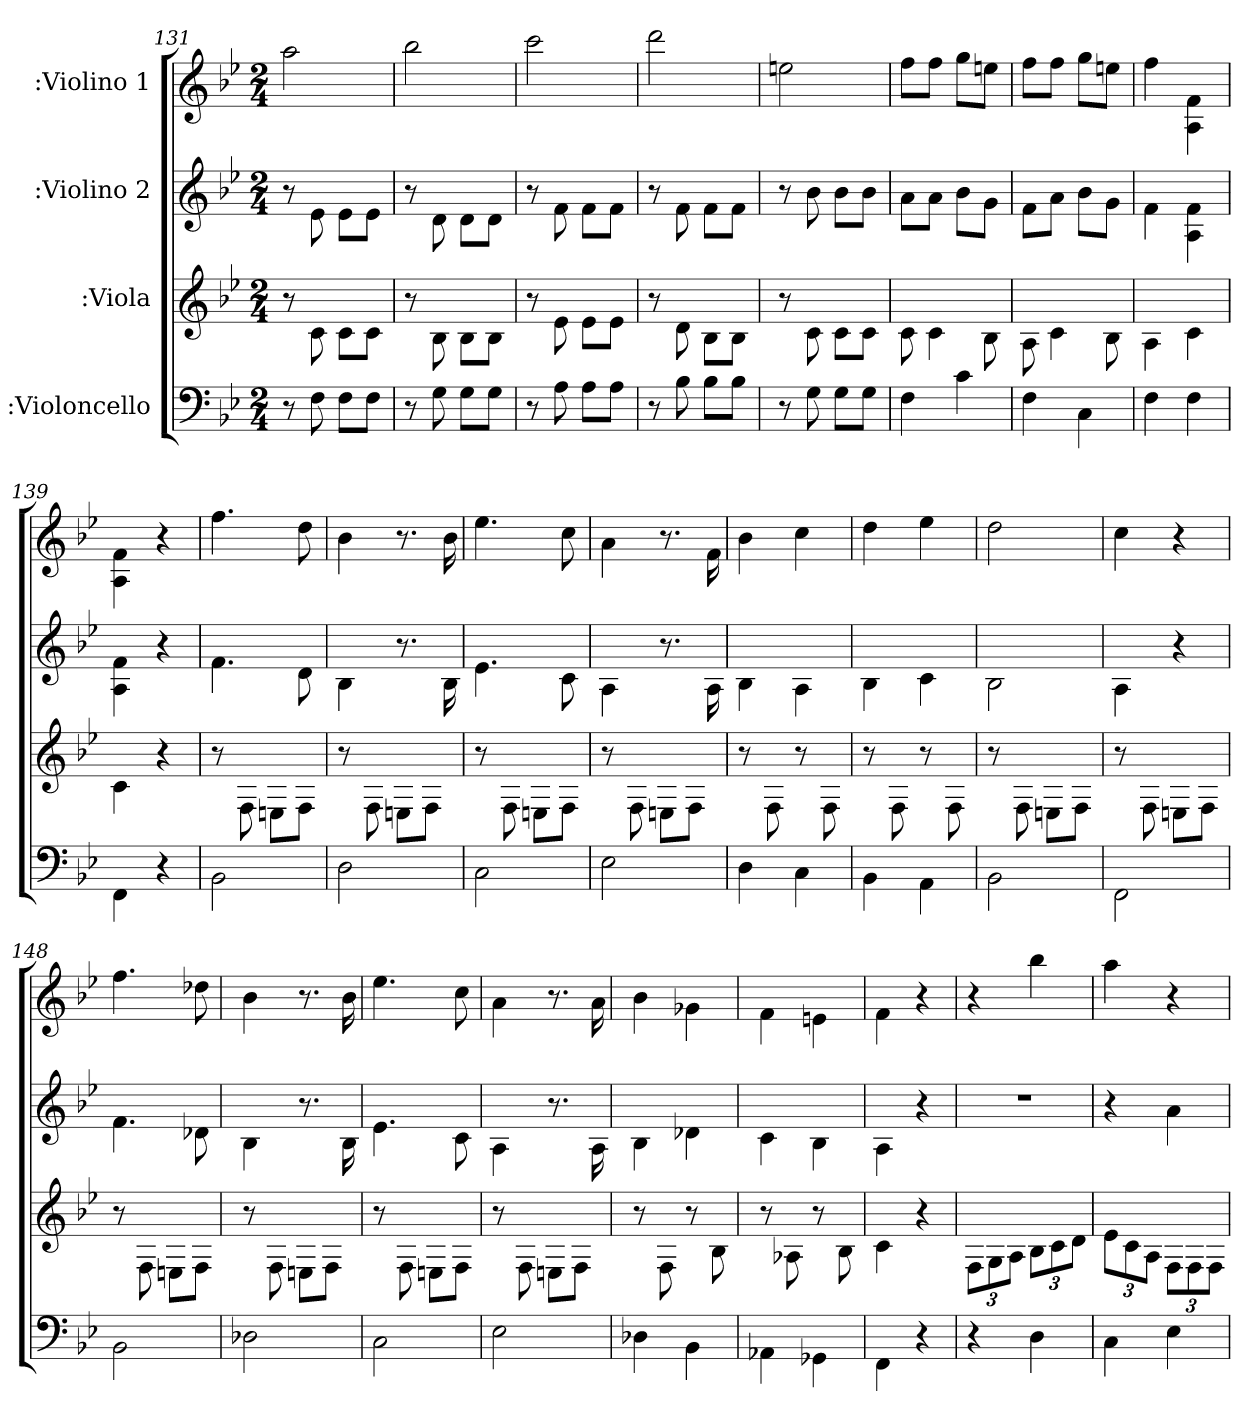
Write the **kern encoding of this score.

**kern	**kern	**kern	**kern
*part4	*part3	*part2	*part1
*staff4	*staff3	*staff2	*staff1
*I":Violoncello	*I":Viola	*I":Violino 2	*I":Violino 1
*k[b-e-]	*k[b-e-]	*k[b-e-]	*k[b-e-]
*B-:	*B-:	*B-:	*B-:
*M2/4	*M2/4	*M2/4	*M2/4
=131	=131	=131	=131
8r	8r	8r	2aa\
8F\	8c\	8e-\	.
8F\L	8c\L	8e-\L	.
8F\J	8c\J	8e-\J	.
=132	=132	=132	=132
8r	8r	8r	2bb-\
8G\	8B-\	8d\	.
8G\L	8B-\L	8d\L	.
8G\J	8B-\J	8d\J	.
=133	=133	=133	=133
8r	8r	8r	2ccc\
8A\	8e-\	8f\	.
8A\L	8e-\L	8f\L	.
8A\J	8e-\J	8f\J	.
=134	=134	=134	=134
8r	8r	8r	2ddd\
8B-\	8d\	8f\	.
8B-\L	8B-\L	8f\L	.
8B-\J	8B-\J	8f\J	.
=135	=135	=135	=135
8r	8r	8r	2een\
8G\	8c\	8b-\	.
8G\L	8c\L	8b-\L	.
8G\J	8c\J	8b-\J	.
=136	=136	=136	=136
4F\	8c\	8a\L	8ff\L
.	4c\	8a\J	8ff\J
4c\	.	8b-\L	8gg\L
.	8B-\	8g\J	8een\J
=137	=137	=137	=137
4F\	8A\	8f\L	8ff\L
.	4c\	8a\J	8ff\J
4C\	.	8b-\L	8gg\L
.	8B-\	8g\J	8een\J
=138	=138	=138	=138
4F\	4A\	4f\	4ff\
4F\	4c\	4f\ 4A\	4f\ 4A\
=139	=139	=139	=139
4FF\	4c\	4f\ 4A\	4f\ 4A\
4r	4r	4r	4r
=140	=140	=140	=140
2BB-\	8r	4.f\	4.ff\
.	8F\	.	.
.	8En\L	.	.
.	8F\J	8d\	8dd\
=141	=141	=141	=141
2D\	8r	4B-\	4b-\
.	8F\	.	.
.	8En\L	8.r	8.r
.	8F\J	.	.
.	.	16B-\	16b-\
=142	=142	=142	=142
2C\	8r	4.e-\	4.ee-\
.	8F\	.	.
.	8En\L	.	.
.	8F\J	8c\	8cc\
=143	=143	=143	=143
2E-\	8r	4A\	4a\
.	8F\	.	.
.	8En\L	8.r	8.r
.	8F\J	.	.
.	.	16A\	16f\
=144	=144	=144	=144
4D\	8r	4B-\	4b-\
.	8F\	.	.
4C\	8r	4A\	4cc\
.	8F\	.	.
=145	=145	=145	=145
4BB-\	8r	4B-\	4dd\
.	8F\	.	.
4AA\	8r	4c\	4ee-\
.	8F\	.	.
=146	=146	=146	=146
2BB-\	8r	2B-\	2dd\
.	8F\	.	.
.	8En\L	.	.
.	8F\J	.	.
=147	=147	=147	=147
2FF\	8r	4A\	4cc\
.	8F\	.	.
.	8En\L	4r	4r
.	8F\J	.	.
=148	=148	=148	=148
2BB-\	8r	4.f\	4.ff\
.	8F\	.	.
.	8En\L	.	.
.	8F\J	8d-X\	8dd-X\
=149	=149	=149	=149
2D-X\	8r	4B-\	4b-\
.	8F\	.	.
.	8En\L	8.r	8.r
.	8F\J	.	.
.	.	16B-\	16b-\
=150	=150	=150	=150
2C\	8r	4.e-\	4.ee-\
.	8F\	.	.
.	8En\L	.	.
.	8F\J	8c\	8cc\
=151	=151	=151	=151
2E-\	8r	4A\	4a\
.	8F\	.	.
.	8En\L	8.r	8.r
.	8F\J	.	.
.	.	16A\	16a\
=152	=152	=152	=152
4D-X\	8r	4B-\	4b-\
.	8F\	.	.
4BB-\	8r	4d-X\	4g-X\
.	8B-\	.	.
=153	=153	=153	=153
4AA-X\	8r	4c\	4f\
.	8A-X\	.	.
4GG-X\	8r	4B-\	4en\
.	8B-\	.	.
=154	=154	=154	=154
4FF\	4c\	4A\	4f\
4r	4r	4r	4r
=155	=155	=155	=155
4r	12F\L	2r	4r
.	12G\	.	.
.	12A\J	.	.
4D\	12B-\L	.	4bb-\
.	12c\	.	.
.	12d\J	.	.
=156	=156	=156	=156
4C\	12e-\L	4r	4aa\
.	12c\	.	.
.	12A\J	.	.
4E-\	12F\L	4a\	4r
.	12F\	.	.
.	12F\J	.	.
=	=	=	=
*-	*-	*-	*-
